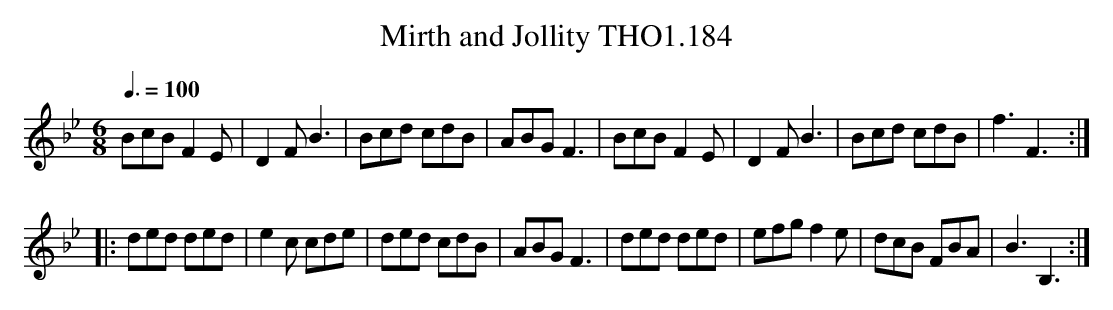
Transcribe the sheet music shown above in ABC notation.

X:1
T:Mirth and Jollity THO1.184
M:6/8
L:1/8
Q:3/8=100
K:Bb
BcB F2 E|D2 F B3|Bcd cdB|ABG F3|\
BcB F2 E|D2 F B3|Bcd cdB|f3F3:|
|:ded ded|e2 c cde|ded cdB|ABG F3|\
ded ded|efg f2 e|dcB FBA|B3B,3:|
